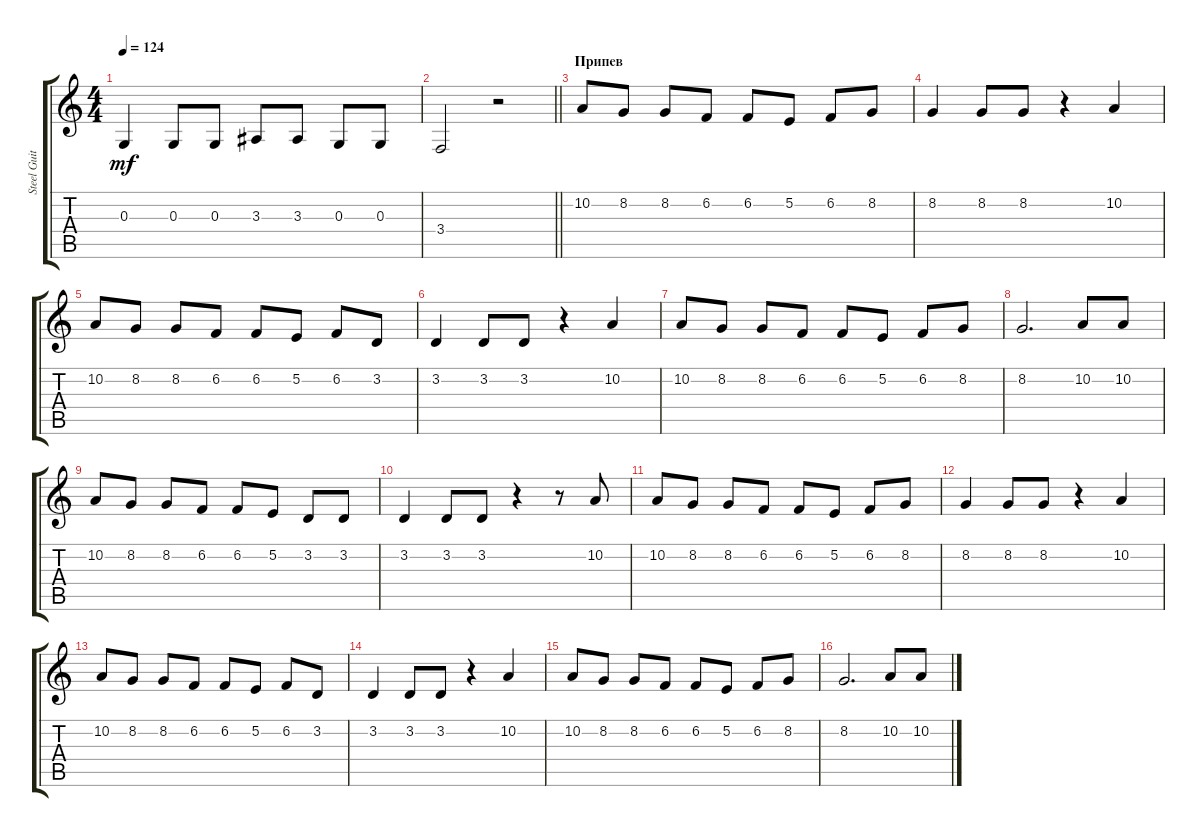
\track ("Steel Guitar" "Steel Guit") {instrument percussiveorgan}
\staff {score tabs}
\tuning (E4 B3 G3 D3 A2 E2) {hide}
\ts (4 4)
\tempo 124
\clef g2
\ks c
0.3.4{dy mf} 0.3.8 0.3.8 3.3.8 3.3.8 0.3.8 0.3.8 |
\barLineRight lightlight
3.4.2 r.2 |
\section ("" "Припев")
10.2.8 8.2.8 8.2.8 6.2.8 6.2.8 5.2.8 6.2.8 8.2.8 |
8.2.4 8.2.8 8.2.8 r.4 10.2.4 |
10.2.8 8.2.8 8.2.8 6.2.8 6.2.8 5.2.8 6.2.8 3.2.8 |
3.2.4 3.2.8 3.2.8 r.4 10.2.4 |
10.2.8 8.2.8 8.2.8 6.2.8 6.2.8 5.2.8 6.2.8 8.2.8 |
8.2.2{d} 10.2.8 10.2.8 |
10.2.8 8.2.8 8.2.8 6.2.8 6.2.8 5.2.8 3.2.8 3.2.8 |
3.2.4 3.2.8 3.2.8 r.4 r.8 10.2.8 |
10.2.8 8.2.8 8.2.8 6.2.8 6.2.8 5.2.8 6.2.8 8.2.8 |
8.2.4 8.2.8 8.2.8 r.4 10.2.4 |
10.2.8 8.2.8 8.2.8 6.2.8 6.2.8 5.2.8 6.2.8 3.2.8 |
3.2.4 3.2.8 3.2.8 r.4 10.2.4 |
10.2.8 8.2.8 8.2.8 6.2.8 6.2.8 5.2.8 6.2.8 8.2.8 |
8.2.2{d} 10.2.8 10.2.8
